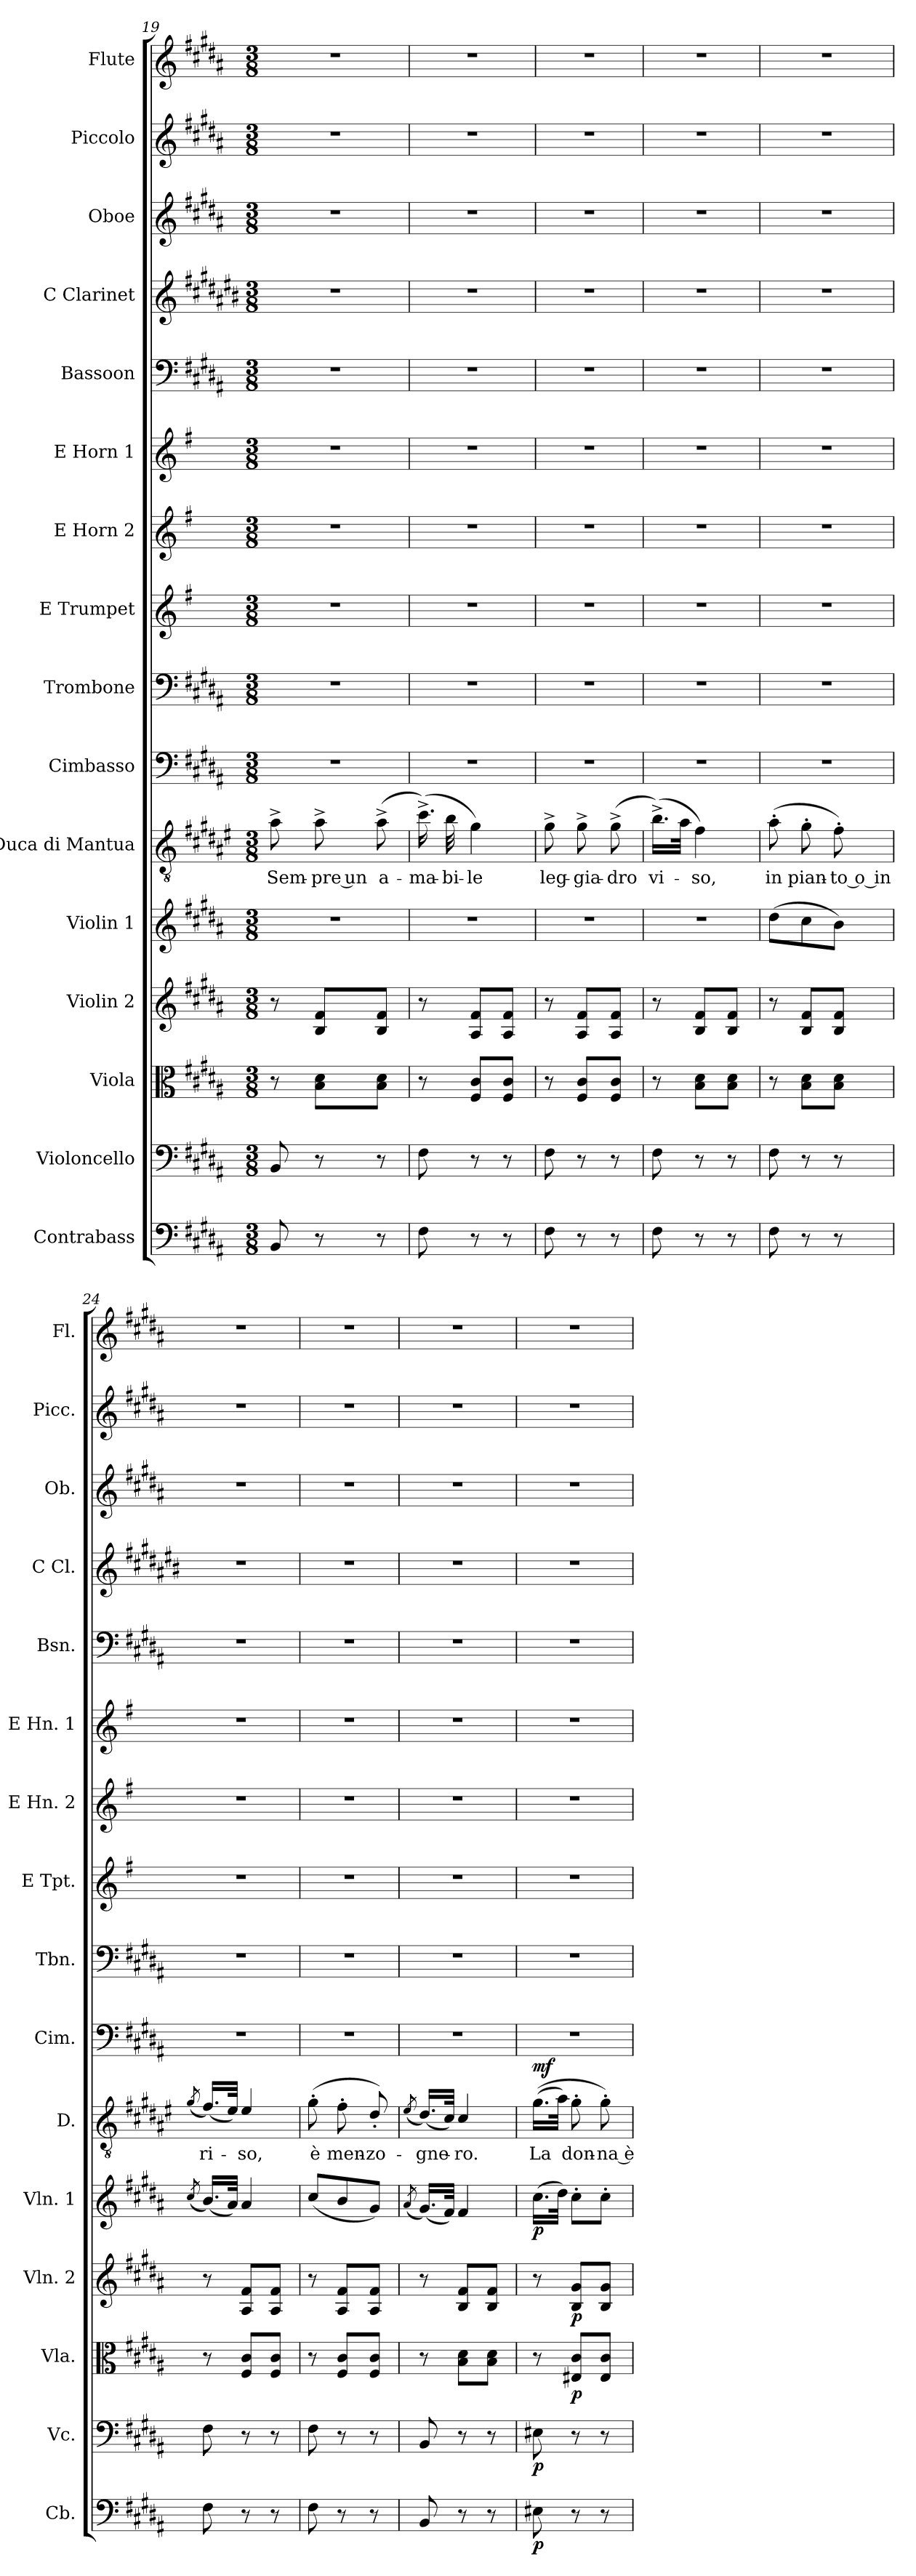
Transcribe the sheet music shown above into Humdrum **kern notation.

**kern	**dynam	**kern	**dynam	**kern	**dynam	**kern	**dynam	**kern	**dynam	**kern	**text	**dynam	**kern	**kern	**kern	**kern	**kern	**kern	**kern	**kern	**kern	**kern
*part16	*part16	*part15	*part15	*part14	*part14	*part13	*part13	*part12	*part12	*part11	*part11	*part11	*part10	*part9	*part8	*part7	*part6	*part5	*part4	*part3	*part2	*part1
*staff16	*staff16	*staff15	*staff15	*staff14	*staff14	*staff13	*staff13	*staff12	*staff12	*staff11	*staff11	*staff11	*staff10	*staff9	*staff8	*staff7	*staff6	*staff5	*staff4	*staff3	*staff2	*staff1
*I"Contrabass	*	*I"Violoncello	*	*I"Viola	*	*I"Violin 2	*	*I"Violin 1	*	*I"Duca di Mantua	*	*	*I"Cimbasso	*I"Trombone	*I"E Trumpet	*I"E Horn 2	*I"E Horn 1	*I"Bassoon	*I"C Clarinet	*I"Oboe	*I"Piccolo	*I"Flute
*I'Cb.	*	*I'Vc.	*	*I'Vla.	*	*I'Vln. 2	*	*I'Vln. 1	*	*I'D.	*	*	*I'Cim.	*I'Tbn.	*I'E Tpt.	*I'E Hn. 2	*I'E Hn. 1	*I'Bsn.	*I'C Cl.	*I'Ob.	*I'Picc.	*I'Fl.
*clefF4	*	*clefF4	*	*clefC3	*	*clefG2	*	*clefG2	*	*clefGv2	*	*	*clefF4	*clefF4	*clefG2	*clefG2	*clefG2	*clefF4	*clefG2	*clefG2	*clefG2	*clefG2
*ITrd7c12	*	*	*	*	*	*	*	*	*	*ITrd4c7	*	*	*	*	*ITrd-2c-4	*ITrd5c8	*ITrd5c8	*	*ITrd1c2	*	*ITrd-7c-12	*
*k[f#c#g#d#a#]	*	*k[f#c#g#d#a#]	*	*k[f#c#g#d#a#]	*	*k[f#c#g#d#a#]	*	*k[f#c#g#d#a#]	*	*k[f#c#g#d#a#]	*	*	*k[f#c#g#d#a#]	*k[f#c#g#d#a#]	*k[f#c#g#d#a#]	*k[f#c#g#d#a#]	*k[f#c#g#d#a#]	*k[f#c#g#d#a#]	*k[f#c#g#d#a#]	*k[f#c#g#d#a#]	*k[f#c#g#d#a#]	*k[f#c#g#d#a#]
*M3/8	*	*M3/8	*	*M3/8	*	*M3/8	*	*M3/8	*	*M3/8	*	*	*M3/8	*M3/8	*M3/8	*M3/8	*M3/8	*M3/8	*M3/8	*M3/8	*M3/8	*M3/8
=19	=19	=19	=19	=19	=19	=19	=19	=19	=19	=19	=19	=19	=19	=19	=19	=19	=19	=19	=19	=19	=19	=19
!	!	!	!	!	!	!	!	!	!	!	!LO:LY:b	!	!	!	!	!	!	!	!	!	!	!
8BBB/	.	8BB/	.	8r	.	8r	.	4.r	.	8d#^\	Sem-	.	4.r	4.r	4.r	4.r	4.r	4.r	4.r	4.r	4.r	4.r
!	!	!	!	!	!	!	!	!	!	!	!LO:LY:b	!	!	!	!	!	!	!	!	!	!	!
8r	.	8r	.	8B\ 8d#\L	.	8B/ 8f#/L	.	.	.	8d#^\	pre un	.	.	.	.	.	.	.	.	.	.	.
!	!	!	!	!	!	!	!	!	!	!	!LO:LY:b	!	!	!	!	!	!	!	!	!	!	!
8r	.	8r	.	8B\ 8d#\J	.	8B/ 8f#/J	.	.	.	(>8d#^\	a-	.	.	.	.	.	.	.	.	.	.	.
=20	=20	=20	=20	=20	=20	=20	=20	=20	=20	=20	=20	=20	=20	=20	=20	=20	=20	=20	=20	=20	=20	=20
!	!	!	!	!	!	!	!	!	!	!	!LO:LY:b	!	!	!	!	!	!	!	!	!	!	!
8FF#\	.	8F#\	.	8r	.	8r	.	4.r	.	(>16.f#^\)	-ma-	.	4.r	4.r	4.r	4.r	4.r	4.r	4.r	4.r	4.r	4.r
!	!	!	!	!	!	!	!	!	!	!	!LO:LY:b	!	!	!	!	!	!	!	!	!	!	!
.	.	.	.	.	.	.	.	.	.	32e\	-bi-	.	.	.	.	.	.	.	.	.	.	.
!	!	!	!	!	!	!	!	!	!	!	!LO:LY:b	!	!	!	!	!	!	!	!	!	!	!
8r	.	8r	.	8F#/ 8c#/L	.	8A#/ 8f#/L	.	.	.	4c#\)	-le	.	.	.	.	.	.	.	.	.	.	.
8r	.	8r	.	8F#/ 8c#/J	.	8A#/ 8f#/J	.	.	.	.	.	.	.	.	.	.	.	.	.	.	.	.
!!LO:PB:g=z
=21	=21	=21	=21	=21	=21	=21	=21	=21	=21	=21	=21	=21	=21	=21	=21	=21	=21	=21	=21	=21	=21	=21
!	!	!	!	!	!	!	!	!	!	!	!LO:LY:b	!	!	!	!	!	!	!	!	!	!	!
8FF#\	.	8F#\	.	8r	.	8r	.	4.r	.	8c#^\	leg-	.	4.r	4.r	4.r	4.r	4.r	4.r	4.r	4.r	4.r	4.r
!	!	!	!	!	!	!	!	!	!	!	!LO:LY:b	!	!	!	!	!	!	!	!	!	!	!
8r	.	8r	.	8F#/ 8c#/L	.	8A#/ 8f#/L	.	.	.	8c#^\	-gia-	.	.	.	.	.	.	.	.	.	.	.
!	!	!	!	!	!	!	!	!	!	!	!LO:LY:b	!	!	!	!	!	!	!	!	!	!	!
8r	.	8r	.	8F#/ 8c#/J	.	8A#/ 8f#/J	.	.	.	(>8c#^\	-dro	.	.	.	.	.	.	.	.	.	.	.
=22	=22	=22	=22	=22	=22	=22	=22	=22	=22	=22	=22	=22	=22	=22	=22	=22	=22	=22	=22	=22	=22	=22
!	!	!	!	!	!	!	!	!	!	!	!LO:LY:b	!	!	!	!	!	!	!	!	!	!	!
8FF#\	.	8F#\	.	8r	.	8r	.	4.r	.	(>16.e^\LL)	vi-	.	4.r	4.r	4.r	4.r	4.r	4.r	4.r	4.r	4.r	4.r
.	.	.	.	.	.	.	.	.	.	32d#\JJk	.	.	.	.	.	.	.	.	.	.	.	.
!	!	!	!	!	!	!	!	!	!	!	!LO:LY:b	!	!	!	!	!	!	!	!	!	!	!
8r	.	8r	.	8B\ 8d#\L	.	8B/ 8f#/L	.	.	.	4B\)	-so,	.	.	.	.	.	.	.	.	.	.	.
8r	.	8r	.	8B\ 8d#\J	.	8B/ 8f#/J	.	.	.	.	.	.	.	.	.	.	.	.	.	.	.	.
=23	=23	=23	=23	=23	=23	=23	=23	=23	=23	=23	=23	=23	=23	=23	=23	=23	=23	=23	=23	=23	=23	=23
!	!	!	!	!	!	!	!	!	!	!	!LO:LY:b	!	!	!	!	!	!	!	!	!	!	!
8FF#\	.	8F#\	.	8r	.	8r	.	(>8dd#\L	.	(>8d#'\	in	.	4.r	4.r	4.r	4.r	4.r	4.r	4.r	4.r	4.r	4.r
!	!	!	!	!	!	!	!	!	!	!	!LO:LY:b	!	!	!	!	!	!	!	!	!	!	!
8r	.	8r	.	8B\ 8d#\L	.	8B/ 8f#/L	.	8cc#\	.	8c#'\	pian-	.	.	.	.	.	.	.	.	.	.	.
!	!	!	!	!	!	!	!	!	!	!	!LO:LY:b	!	!	!	!	!	!	!	!	!	!	!
8r	.	8r	.	8B\ 8d#\J	.	8B/ 8f#/J	.	8b\J)	.	8B'\)	to o in	.	.	.	.	.	.	.	.	.	.	.
=24	=24	=24	=24	=24	=24	=24	=24	=24	=24	=24	=24	=24	=24	=24	=24	=24	=24	=24	=24	=24	=24	=24
.	.	.	.	.	.	.	.	(<8qcc#/	.	(<8qc#/	.	.	.	.	.	.	.	.	.	.	.	.
!	!	!	!	!	!	!	!	!	!	!	!LO:LY:b	!	!	!	!	!	!	!	!	!	!	!
8FF#\	.	8F#\	.	8r	.	8r	.	(<16.b/LL)	.	(<16.B/LL)	-ri-	.	4.r	4.r	4.r	4.r	4.r	4.r	4.r	4.r	4.r	4.r
.	.	.	.	.	.	.	.	32a#/JJk)	.	32A#/JJk)	.	.	.	.	.	.	.	.	.	.	.	.
!	!	!	!	!	!	!	!	!	!	!	!LO:LY:b	!	!	!	!	!	!	!	!	!	!	!
8r	.	8r	.	8F#/ 8c#/L	.	8A#/ 8f#/L	.	4a#/	.	4A#/	-so,	.	.	.	.	.	.	.	.	.	.	.
8r	.	8r	.	8F#/ 8c#/J	.	8A#/ 8f#/J	.	.	.	.	.	.	.	.	.	.	.	.	.	.	.	.
=25	=25	=25	=25	=25	=25	=25	=25	=25	=25	=25	=25	=25	=25	=25	=25	=25	=25	=25	=25	=25	=25	=25
!	!	!	!	!	!	!	!	!	!	!	!LO:LY:b	!	!	!	!	!	!	!	!	!	!	!
8FF#\	.	8F#\	.	8r	.	8r	.	(<8cc#/L	.	(>8c#'\	è	.	4.r	4.r	4.r	4.r	4.r	4.r	4.r	4.r	4.r	4.r
!	!	!	!	!	!	!	!	!	!	!	!LO:LY:b	!	!	!	!	!	!	!	!	!	!	!
8r	.	8r	.	8F#/ 8c#/L	.	8A#/ 8f#/L	.	8b/	.	8B'\	men-	.	.	.	.	.	.	.	.	.	.	.
!	!	!	!	!	!	!	!	!	!	!	!LO:LY:b	!	!	!	!	!	!	!	!	!	!	!
8r	.	8r	.	8F#/ 8c#/J	.	8A#/ 8f#/J	.	8g#/J)	.	8G#'/)	-zo-	.	.	.	.	.	.	.	.	.	.	.
=26	=26	=26	=26	=26	=26	=26	=26	=26	=26	=26	=26	=26	=26	=26	=26	=26	=26	=26	=26	=26	=26	=26
.	.	.	.	.	.	.	.	(<8qa#/	.	(<8qA#/	.	.	.	.	.	.	.	.	.	.	.	.
!	!	!	!	!	!	!	!	!	!	!	!LO:LY:b	!	!	!	!	!	!	!	!	!	!	!
8BBB/	.	8BB/	.	8r	.	8r	.	(<16.g#/LL)	.	(<16.G#/LL)	-gne-	.	4.r	4.r	4.r	4.r	4.r	4.r	4.r	4.r	4.r	4.r
.	.	.	.	.	.	.	.	32f#/JJk)	.	32F#/JJk)	.	.	.	.	.	.	.	.	.	.	.	.
!	!	!	!	!	!	!	!	!	!	!	!LO:LY:b	!	!	!	!	!	!	!	!	!	!	!
8r	.	8r	.	8B\ 8d#\L	.	8B/ 8f#/L	.	4f#/	.	4F#/	-ro.	.	.	.	.	.	.	.	.	.	.	.
8r	.	8r	.	8B\ 8d#\J	.	8B/ 8f#/J	.	.	.	.	.	.	.	.	.	.	.	.	.	.	.	.
=27	=27	=27	=27	=27	=27	=27	=27	=27	=27	=27	=27	=27	=27	=27	=27	=27	=27	=27	=27	=27	=27	=27
!	!LO:DY:b	!	!LO:DY:b	!	!	!	!	!	!LO:DY:b	!	!LO:LY:b	!LO:DY:b	!	!	!	!	!	!	!	!	!	!
8EE#X\	p	8E#X\	p	8r	.	8r	.	(>16.cc#\LL	p	(>(>16.c#\LL	La	mf	4.r	4.r	4.r	4.r	4.r	4.r	4.r	4.r	4.r	4.r
.	.	.	.	.	.	.	.	32dd#\JJk)	.	32d#\JJk)	.	.	.	.	.	.	.	.	.	.	.	.
!	!	!	!	!	!LO:DY:b	!	!LO:DY:b	!	!	!	!LO:LY:b	!	!	!	!	!	!	!	!	!	!	!
8r	.	8r	.	8E#X/ 8c#/L	p	8B/ 8g#/L	p	8cc#'\L	.	8c#'\	don-	.	.	.	.	.	.	.	.	.	.	.
!	!	!	!	!	!	!	!	!	!	!	!LO:LY:b	!	!	!	!	!	!	!	!	!	!	!
8r	.	8r	.	8E#/ 8c#/J	.	8B/ 8g#/J	.	8cc#'\J	.	8c#'\)	na è	.	.	.	.	.	.	.	.	.	.	.
=	=	=	=	=	=	=	=	=	=	=	=	=	=	=	=	=	=	=	=	=	=	=
*-	*-	*-	*-	*-	*-	*-	*-	*-	*-	*-	*-	*-	*-	*-	*-	*-	*-	*-	*-	*-	*-	*-
